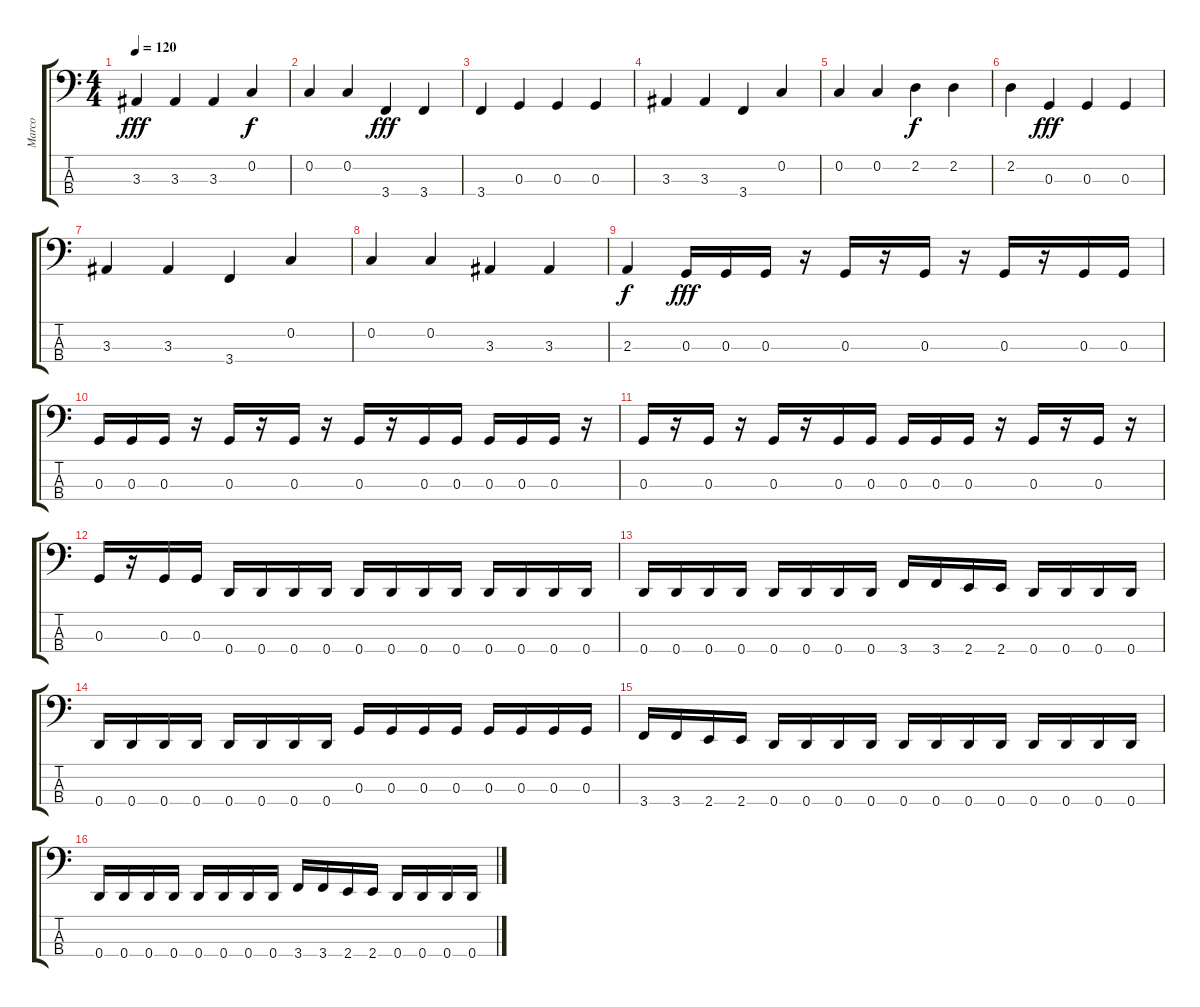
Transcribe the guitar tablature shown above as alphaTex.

\track ("Marco" "Marco") {instrument electricbasspick}
\staff {score tabs}
\tuning (F2 C2 G1 D1) {hide}
\ts (4 4)
\tempo 120
\clef f4
\ks c
3.3.4{dy fff} 3.3.4 3.3.4 0.2.4{dy f} |
0.2.4 0.2.4 3.4.4{dy fff} 3.4.4 |
3.4.4 0.3.4 0.3.4 0.3.4 |
3.3.4 3.3.4 3.4.4 0.2.4 |
0.2.4 0.2.4 2.2.4{dy f} 2.2.4 |
2.2.4 0.3.4{dy fff} 0.3.4 0.3.4 |
3.3.4 3.3.4 3.4.4 0.2.4 |
0.2.4 0.2.4 3.3.4 3.3.4 |
2.3.4{dy f} 0.3.16{dy fff} 0.3.16 0.3.16 r.16 0.3.16 r.16 0.3.16 r.16 0.3.16 r.16 0.3.16 0.3.16 |
0.3.16 0.3.16 0.3.16 r.16 0.3.16 r.16 0.3.16 r.16 0.3.16 r.16 0.3.16 0.3.16 0.3.16 0.3.16 0.3.16 r.16 |
0.3.16 r.16 0.3.16 r.16 0.3.16 r.16 0.3.16 0.3.16 0.3.16 0.3.16 0.3.16 r.16 0.3.16 r.16 0.3.16 r.16 |
0.3.16 r.16 0.3.16 0.3.16 0.4.16 0.4.16 0.4.16 0.4.16 0.4.16 0.4.16 0.4.16 0.4.16 0.4.16 0.4.16 0.4.16 0.4.16 |
0.4.16 0.4.16 0.4.16 0.4.16 0.4.16 0.4.16 0.4.16 0.4.16 3.4.16 3.4.16 2.4.16 2.4.16 0.4.16 0.4.16 0.4.16 0.4.16 |
0.4.16 0.4.16 0.4.16 0.4.16 0.4.16 0.4.16 0.4.16 0.4.16 0.3.16 0.3.16 0.3.16 0.3.16 0.3.16 0.3.16 0.3.16 0.3.16 |
3.4.16 3.4.16 2.4.16 2.4.16 0.4.16 0.4.16 0.4.16 0.4.16 0.4.16 0.4.16 0.4.16 0.4.16 0.4.16 0.4.16 0.4.16 0.4.16 |
0.4.16 0.4.16 0.4.16 0.4.16 0.4.16 0.4.16 0.4.16 0.4.16 3.4.16 3.4.16 2.4.16 2.4.16 0.4.16 0.4.16 0.4.16 0.4.16
